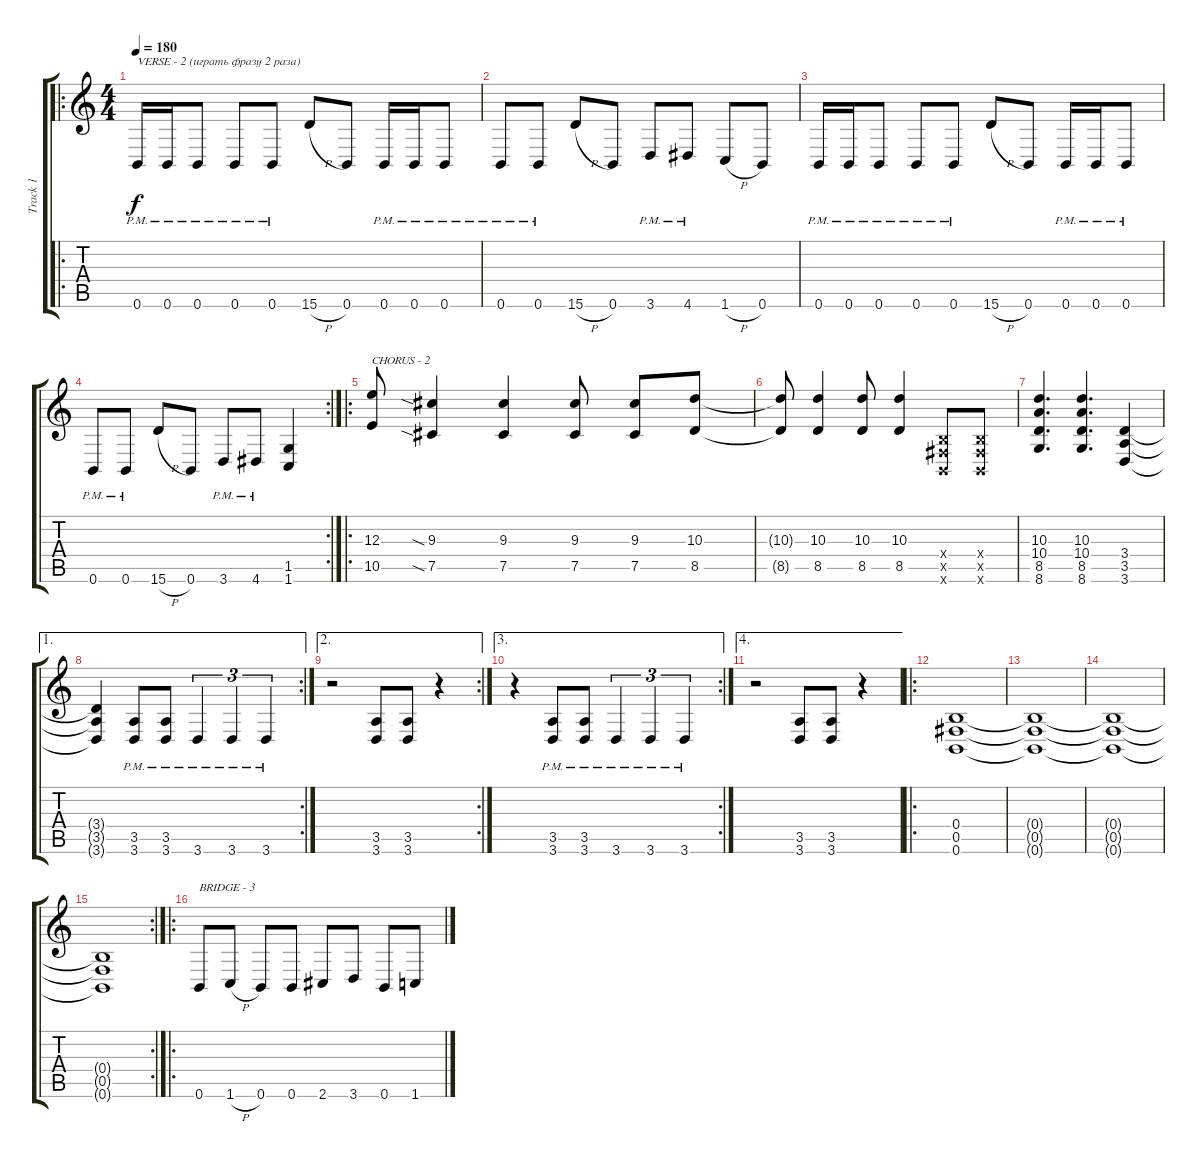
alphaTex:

\track ("Track 1" "Track 1") {instrument overdrivenguitar}
\staff {score tabs}
\tuning (Db4 Ab3 E3 B2 Gb2 B1) {hide}
\ro
\ts (4 4)
\tempo 180
\clef g2
\ks c
0.6{pm}.16{txt "VERSE - 2 (играть фразу 2 раза)" dy f} 0.6{pm}.16 0.6{pm}.8 0.6{pm}.8 0.6{pm}.8 15.6{h}.8 0.6.8 0.6{pm}.16 0.6{pm}.16 0.6{pm}.8 |
0.6{pm}.8 0.6{pm}.8 15.6{h}.8 0.6.8 3.6{pm}.8 4.6{pm}.8 1.6{h}.8 0.6.8 |
0.6{pm}.16 0.6{pm}.16 0.6{pm}.8 0.6{pm}.8 0.6{pm}.8 15.6{h}.8 0.6.8 0.6{pm}.16 0.6{pm}.16 0.6{pm}.8 |
\rc 2
0.6{pm}.8 0.6{pm}.8 15.6{h}.8 0.6.8 3.6{pm}.8 4.6{pm}.8 (1.5 1.6).4 |
\ro
(12.3 10.5).8{txt "CHORUS - 2"} (9.3{sia} 7.5{sia}).4 (9.3 7.5).4 (9.3 7.5).8 (9.3 7.5).8 (10.3 8.5).8 |
(10.3{t} 8.5{t}).8 (10.3 8.5).4 (10.3 8.5).8 (10.3 8.5).4 (0.4{x} 0.5{x} 0.6{x}).8 (0.4{x} 0.5{x} 0.6{x}).8 |
(10.3 10.4 8.5 8.6).4{d} (10.3 10.4 8.5 8.6).4{d} (3.4 3.5 3.6).4 |
\ae 1
\rc 2
(3.4{t} 3.5{t} 3.6{t}).4 (3.5{pm} 3.6).8 (3.5{pm} 3.6).8 3.6{pm}.4{tu (3 2)} 3.6{pm}.4{tu (3 2)} 3.6{pm}.4{tu (3 2)} |
\ae 2
\rc 2
r.2 (3.5 3.6).8 (3.5 3.6).8 r.4 |
\ae 3
\rc 2
r.4 (3.5{pm} 3.6).8 (3.5{pm} 3.6).8 3.6{pm}.4{tu (3 2)} 3.6{pm}.4{tu (3 2)} 3.6{pm}.4{tu (3 2)} |
\ae 4
r.2 (3.5 3.6).8 (3.5 3.6).8 r.4 |
\ro
(0.4 0.5 0.6).1 |
(0.4{t} 0.5{t} 0.6{t}).1 |
(0.4{t} 0.5{t} 0.6{t}).1 |
\rc 2
(0.4{t} 0.5{t} 0.6{t}).1 |
\ro
0.6.8{txt "BRIDGE - 3"} 1.6{h}.8 0.6.8 0.6.8 2.6.8 3.6.8 0.6.8 1.6{h}.8
